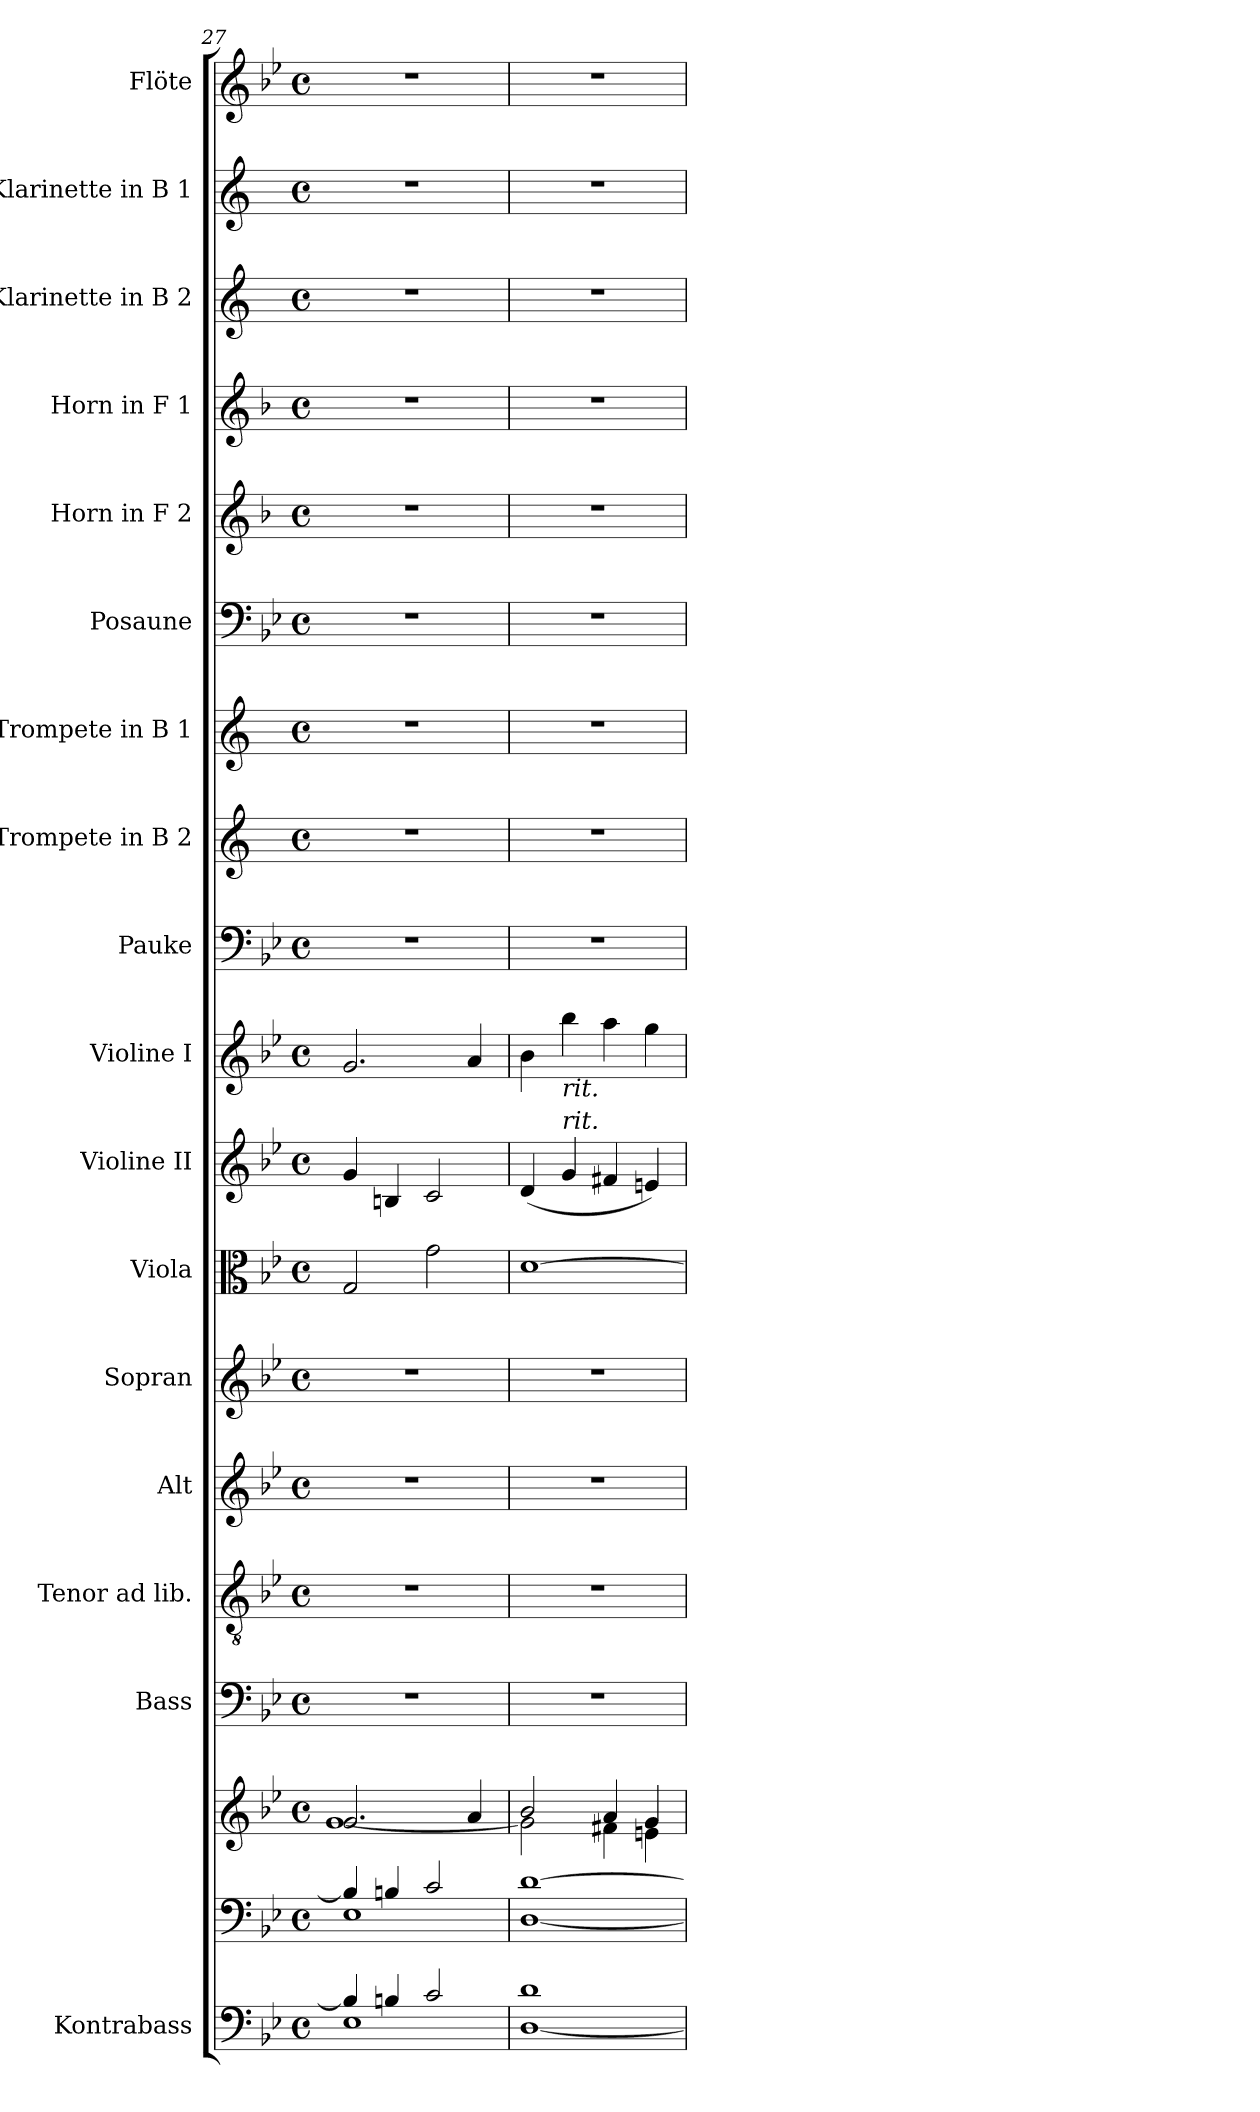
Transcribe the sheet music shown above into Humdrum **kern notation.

**kern	**kern	**kern	**kern	**kern	**kern	**kern	**kern	**kern	**kern	**kern	**kern	**kern	**kern	**kern	**kern	**kern	**kern	**kern
*part18	*part17	*part17	*part16	*part15	*part14	*part13	*part12	*part11	*part10	*part9	*part8	*part7	*part6	*part5	*part4	*part3	*part2	*part1
*staff19	*staff18	*staff17	*staff16	*staff15	*staff14	*staff13	*staff12	*staff11	*staff10	*staff9	*staff8	*staff7	*staff6	*staff5	*staff4	*staff3	*staff2	*staff1
*I"Kontrabass	*	*	*I"Bass	*I"Tenor ad lib.	*I"Alt	*I"Sopran	*I"Viola	*I"Violine II	*I"Violine I	*I"Pauke	*I"Trompete in B 2	*I"Trompete in B 1	*I"Posaune	*I"Horn in F 2	*I"Horn in F 1	*I"Klarinette in B 2	*I"Klarinette in B 1	*I"Flöte
*I'Kb.	*	*	*I'B	*I'T	*I'A	*I'S	*I'Vla.	*I'Vl. II	*I'Vl. I	*I'Pk.	*	*	*I'Pos.	*I'Hrn. 2	*I'Hrn. 1	*	*	*I'Fl.
!!LO:PB:g=z
*clefF4	*clefF4	*clefG2	*clefF4	*clefGv2	*clefG2	*clefG2	*clefC3	*clefG2	*clefG2	*clefF4	*clefG2	*clefG2	*clefF4	*clefG2	*clefG2	*clefG2	*clefG2	*clefG2
*ITrd7c12	*	*	*	*	*	*	*	*	*	*	*ITrd1c2	*ITrd1c2	*	*ITrd4c7	*ITrd4c7	*ITrd1c2	*ITrd1c2	*
*k[b-e-]	*k[b-e-]	*k[b-e-]	*k[b-e-]	*k[b-e-]	*k[b-e-]	*k[b-e-]	*k[b-e-]	*k[b-e-]	*k[b-e-]	*k[b-e-]	*k[b-e-]	*k[b-e-]	*k[b-e-]	*k[b-e-]	*k[b-e-]	*k[b-e-]	*k[b-e-]	*k[b-e-]
*B-:	*B-:	*B-:	*B-:	*B-:	*B-:	*B-:	*B-:	*B-:	*B-:	*B-:	*B-:	*B-:	*B-:	*B-:	*B-:	*B-:	*B-:	*B-:
*M4/4	*M4/4	*M4/4	*M4/4	*M4/4	*M4/4	*M4/4	*M4/4	*M4/4	*M4/4	*M4/4	*M4/4	*M4/4	*M4/4	*M4/4	*M4/4	*M4/4	*M4/4	*M4/4
*met(c)	*met(c)	*met(c)	*met(c)	*met(c)	*met(c)	*met(c)	*met(c)	*met(c)	*met(c)	*met(c)	*met(c)	*met(c)	*met(c)	*met(c)	*met(c)	*met(c)	*met(c)	*met(c)
=27	=27	=27	=27	=27	=27	=27	=27	=27	=27	=27	=27	=27	=27	=27	=27	=27	=27	=27
*^	*^	*^	*	*	*	*	*	*	*	*	*	*	*	*	*	*	*	*
4BB-/]	1EE-	4B-/]	1E-	2.g/	[<1g	1r	1r	1r	1r	2G/	4g/	2.g/	1r	1r	1r	1r	1r	1r	1r	1r	1r
4BBn/	.	4Bn/	.	.	.	.	.	.	.	.	4Bn/	.	.	.	.	.	.	.	.	.	.
2C/	.	2c/	.	.	.	.	.	.	.	2g\	2c/	.	.	.	.	.	.	.	.	.	.
.	.	.	.	4a/	.	.	.	.	.	.	.	4a/	.	.	.	.	.	.	.	.	.
=28	=28	=28	=28	=28	=28	=28	=28	=28	=28	=28	=28	=28	=28	=28	=28	=28	=28	=28	=28	=28	=28
1D	[<1DD	[>1d	[<1D	2b-/	2g\]	1r	1r	1r	1r	[1d	(<4d/	4b-\	1r	1r	1r	1r	1r	1r	1r	1r	1r
!	!	!	!	!	!	!	!	!	!	!	!	!LO:TX:b:i:t=rit.	!	!	!	!	!	!	!	!	!
!	!	!	!	!	!	!	!	!	!	!	!LO:TX:a:i:t=rit.	!	!	!	!	!	!	!	!	!	!
.	.	.	.	.	.	.	.	.	.	.	4g/	4bb-\	.	.	.	.	.	.	.	.	.
.	.	.	.	4a/	4f#X\	.	.	.	.	.	4f#X/	4aa\	.	.	.	.	.	.	.	.	.
.	.	.	.	4g/	4en\	.	.	.	.	.	4en/)	4gg\	.	.	.	.	.	.	.	.	.
*v	*v	*	*	*	*	*	*	*	*	*	*	*	*	*	*	*	*	*	*	*	*
*	*v	*v	*	*	*	*	*	*	*	*	*	*	*	*	*	*	*	*	*	*
*	*	*v	*v	*	*	*	*	*	*	*	*	*	*	*	*	*	*	*	*
=	=	=	=	=	=	=	=	=	=	=	=	=	=	=	=	=	=	=
*-	*-	*-	*-	*-	*-	*-	*-	*-	*-	*-	*-	*-	*-	*-	*-	*-	*-	*-
